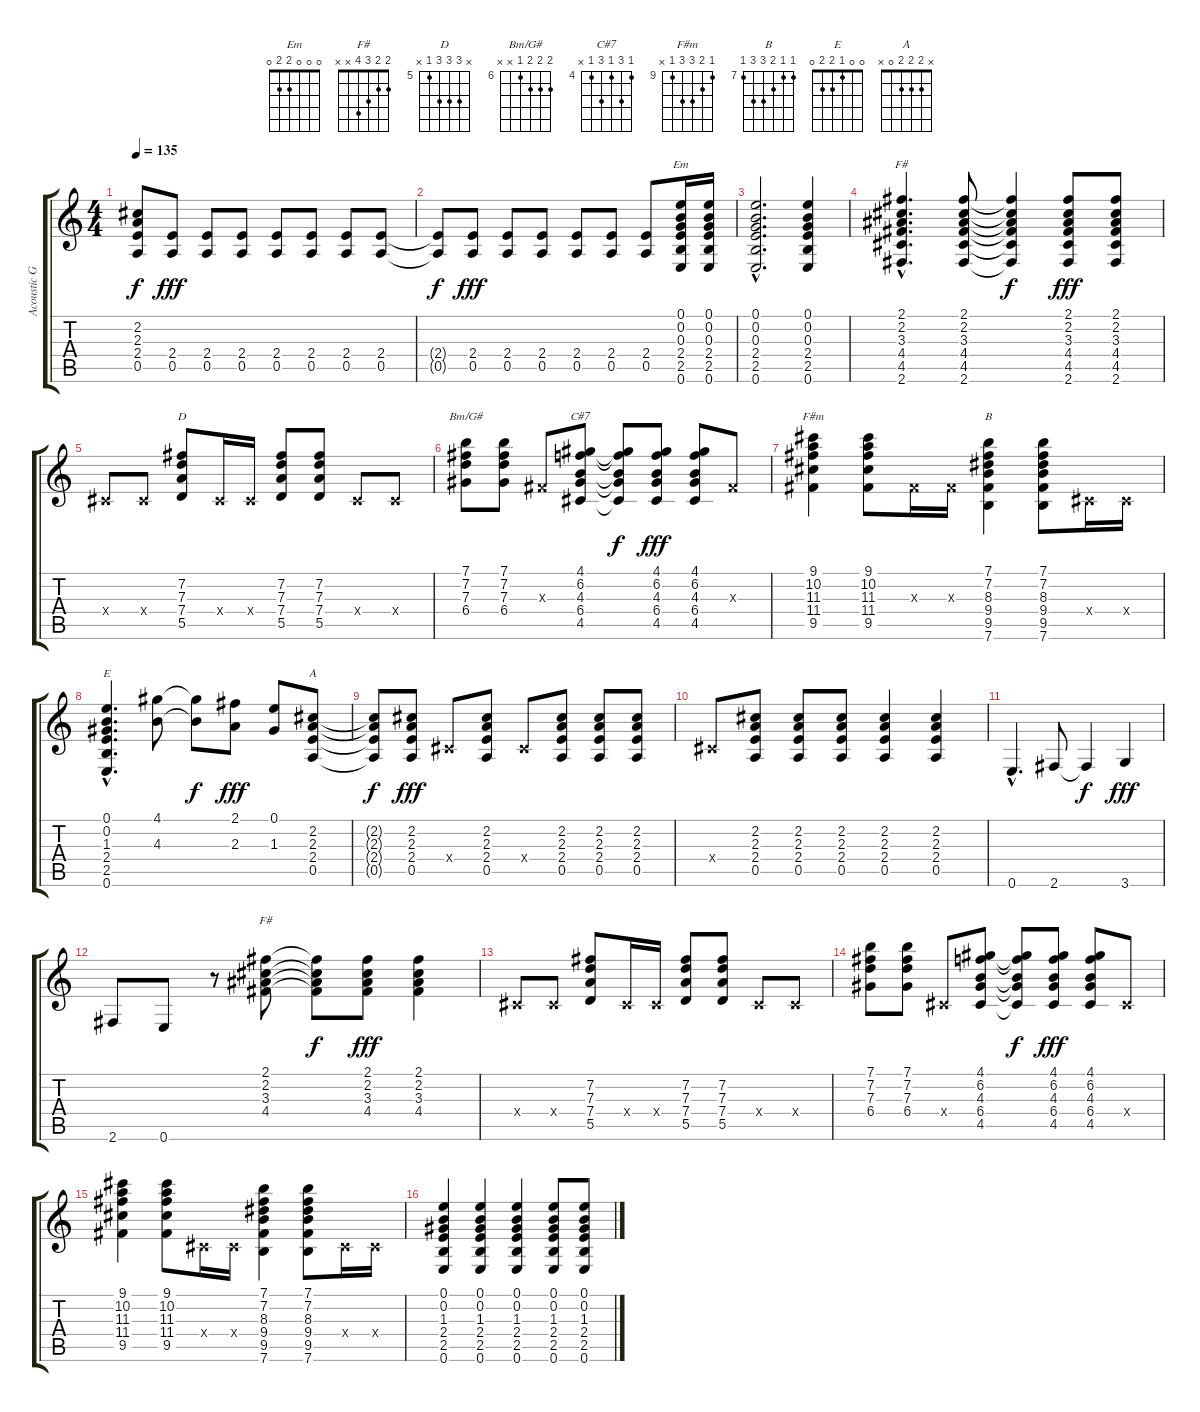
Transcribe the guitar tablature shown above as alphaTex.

\track ("Acoustic Guitar" "Acoustic G") {instrument acousticguitarsteel}
\staff {score tabs}
\tuning (E4 B3 G3 D3 A2 E2) {hide}
\chord ("Em" 0 0 0 2 2 0)
\chord ("F#" 2 2 3 4 4 2)
\chord ("D" x 7 7 7 5 x) {firstfret 5}
\chord ("Bm/G#" 7 7 7 6 x x) {firstfret 6}
\chord ("C#7" 4 6 4 6 4 x) {firstfret 4}
\chord ("F#m" 9 10 11 11 9 x) {firstfret 9}
\chord ("B" 7 7 8 9 9 7) {firstfret 7}
\chord ("E" 0 0 1 2 2 0)
\chord ("A" x 2 2 2 0 x)
\chord ("F#" 2 2 3 4 x x)
\ts (4 4)
\tempo 135
\clef g2
\ks c
(2.2{t} 2.3{t} 2.4{t} 0.5{t}).8{dy f} (2.4 0.5).8{dy fff} (2.4 0.5).8 (2.4 0.5).8 (2.4 0.5).8 (2.4 0.5).8 (2.4 0.5).8 (2.4 0.5).8 |
(2.4{t} 0.5{t}).8{dy f} (2.4 0.5).8{dy fff} (2.4 0.5).8 (2.4 0.5).8 (2.4 0.5).8 (2.4 0.5).8 (2.4 0.5).8 (0.1 0.2 0.3 2.4 2.5 0.6).16{ch "Em"} (0.1 0.2 0.3 2.4 2.5 0.6).16 |
(0.1{hac} 0.2{hac} 0.3{hac} 2.4{hac} 2.5{hac} 0.6{hac}).2{d} (0.1 0.2 0.3 2.4 2.5 0.6).4 |
(2.1{hac} 2.2{hac} 3.3{hac} 4.4{hac} 4.5{hac} 2.6{hac}).4{d ch "F#"} (2.1 2.2 3.3 4.4 4.5 2.6).8 (2.1{t} 2.2{t} 3.3{t} 4.4{t} 4.5{t} 2.6{t}).4{dy f} (2.1 2.2 3.3 4.4 4.5 2.6).8{dy fff} (2.1 2.2 3.3 4.4 4.5 2.6).8 |
-1.4{x}.8 -1.4{x}.8 (7.2 7.3 7.4 5.5).8{ch "D"} -1.4{x}.16 -1.4{x}.16 (7.2 7.3 7.4 5.5).8 (7.2 7.3 7.4 5.5).8 -1.4{x}.8 -1.4{x}.8 |
(7.1 7.2 7.3 6.4).8{ch "Bm/G#"} (7.1 7.2 7.3 6.4).8 -1.3{x}.8 (4.1 6.2 4.3 6.4 4.5).8{ch "C#7"} (4.1{t} 6.2{t} 4.3{t} 6.4{t} 4.5{t}).8{dy f} (4.1 6.2 4.3 6.4 4.5).8{dy fff} (4.1 6.2 4.3 6.4 4.5).8 -1.3{x}.8 |
(9.1 10.2 11.3 11.4 9.5).4{ch "F#m"} (9.1 10.2 11.3 11.4 9.5).8 -1.3{x}.16 -1.3{x}.16 (7.1 7.2 8.3 9.4 9.5 7.6).4{ch "B"} (7.1 7.2 8.3 9.4 9.5 7.6).8 -1.4{x}.16 -1.4{x}.16 |
(0.1{hac} 0.2{hac} 1.3{hac} 2.4{hac} 2.5{hac} 0.6{hac}).4{d ch "E"} (4.1 4.3).8 (4.1{t} 4.3{t}).8{dy f} (2.1 2.3).8{dy fff} (0.1 1.3).8 (2.2 2.3 2.4 0.5).8{ch "A"} |
(2.2{t} 2.3{t} 2.4{t} 0.5{t}).8{dy f} (2.2 2.3 2.4 0.5).8{dy fff} -1.4{x}.8 (2.2 2.3 2.4 0.5).8 -1.4{x}.8 (2.2 2.3 2.4 0.5).8 (2.2 2.3 2.4 0.5).8 (2.2 2.3 2.4 0.5).8 |
-1.4{x}.8 (2.2 2.3 2.4 0.5).8 (2.2 2.3 2.4 0.5).8 (2.2 2.3 2.4 0.5).8 (2.2 2.3 2.4 0.5).4 (2.2 2.3 2.4 0.5).4 |
0.6{hac}.4{d} 2.6.8 2.6{t}.4{dy f} 3.6.4{dy fff} |
2.6.8 0.6.8 r.8 (2.1 2.2 3.3 4.4).8{ch "F#"} (2.1{t} 2.2{t} 3.3{t} 4.4{t}).8{dy f} (2.1 2.2 3.3 4.4).8{dy fff} (2.1 2.2 3.3 4.4).4 |
-1.4{x}.8 -1.4{x}.8 (7.2 7.3 7.4 5.5).8 -1.4{x}.16 -1.4{x}.16 (7.2 7.3 7.4 5.5).8 (7.2 7.3 7.4 5.5).8 -1.4{x}.8 -1.4{x}.8 |
(7.1 7.2 7.3 6.4).8 (7.1 7.2 7.3 6.4).8 -1.4{x}.8 (4.1 6.2 4.3 6.4 4.5).8 (4.1{t} 6.2{t} 4.3{t} 6.4{t} 4.5{t}).8{dy f} (4.1 6.2 4.3 6.4 4.5).8{dy fff} (4.1 6.2 4.3 6.4 4.5).8 -1.4{x}.8 |
(9.1 10.2 11.3 11.4 9.5).4 (9.1 10.2 11.3 11.4 9.5).8 -1.4{x}.16 -1.4{x}.16 (7.1 7.2 8.3 9.4 9.5 7.6).4 (7.1 7.2 8.3 9.4 9.5 7.6).8 -1.4{x}.16 -1.4{x}.16 |
(0.1 0.2 1.3 2.4 2.5 0.6).4 (0.1 0.2 1.3 2.4 2.5 0.6).4 (0.1 0.2 1.3 2.4 2.5 0.6).4 (0.1 0.2 1.3 2.4 2.5 0.6).8 (0.1 0.2 1.3 2.4 2.5 0.6).8
